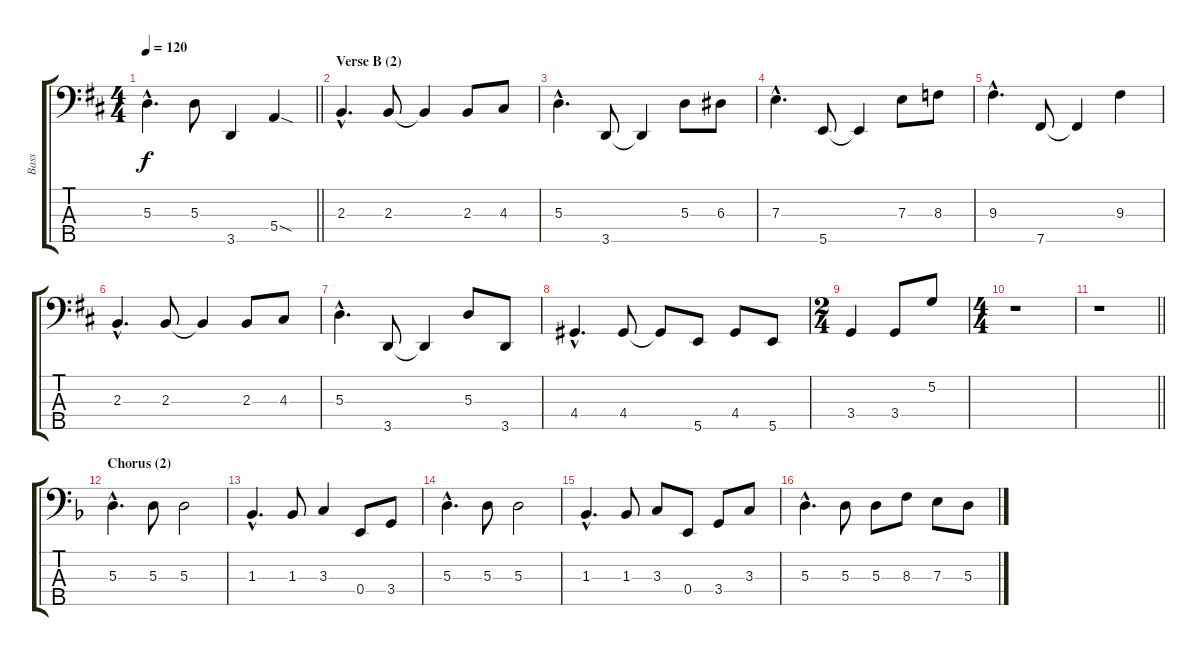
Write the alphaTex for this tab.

\track ("Bass" "Bass") {instrument electricbassfinger}
\staff {score tabs}
\tuning (G2 D2 A1 E1 B0) {hide}
\ts (4 4)
\tempo 120
\clef f4
\barLineRight lightlight
\ks d
5.3{hac}.4{d dy f} 5.3.8 3.5.4 5.4{sod}.4 |
\section ("" "Verse B (2)")
2.3{hac}.4{d} 2.3.8 2.3{t}.4 2.3.8 4.3.8 |
5.3{hac}.4{d} 3.5.8 3.5{t}.4 5.3.8 6.3.8 |
7.3{hac}.4{d} 5.5.8 5.5{t}.4 7.3.8 8.3.8 |
9.3{hac}.4{d} 7.5.8 7.5{t}.4 9.3.4 |
2.3{hac}.4{d} 2.3.8 2.3{t}.4 2.3.8 4.3.8 |
5.3{hac}.4{d} 3.5.8 3.5{t}.4 5.3.8 3.5.8 |
4.4{hac}.4{d} 4.4.8 4.4{t}.8 5.5.8 4.4.8 5.5.8 |
\ts (2 4)
3.4.4 3.4.8 5.2.8 |
\ts (4 4)
r.1 |
\barLineRight lightlight
r.1 |
\section ("" "Chorus (2)")
\ks dminor
5.3{hac}.4{d} 5.3.8 5.3.2 |
1.3{hac}.4{d} 1.3.8 3.3.4 0.4.8 3.4.8 |
5.3{hac}.4{d} 5.3.8 5.3.2 |
1.3{hac}.4{d} 1.3.8 3.3.8 0.4.8 3.4.8 3.3.8 |
5.3{hac}.4{d} 5.3.8 5.3.8 8.3.8 7.3.8 5.3.8
